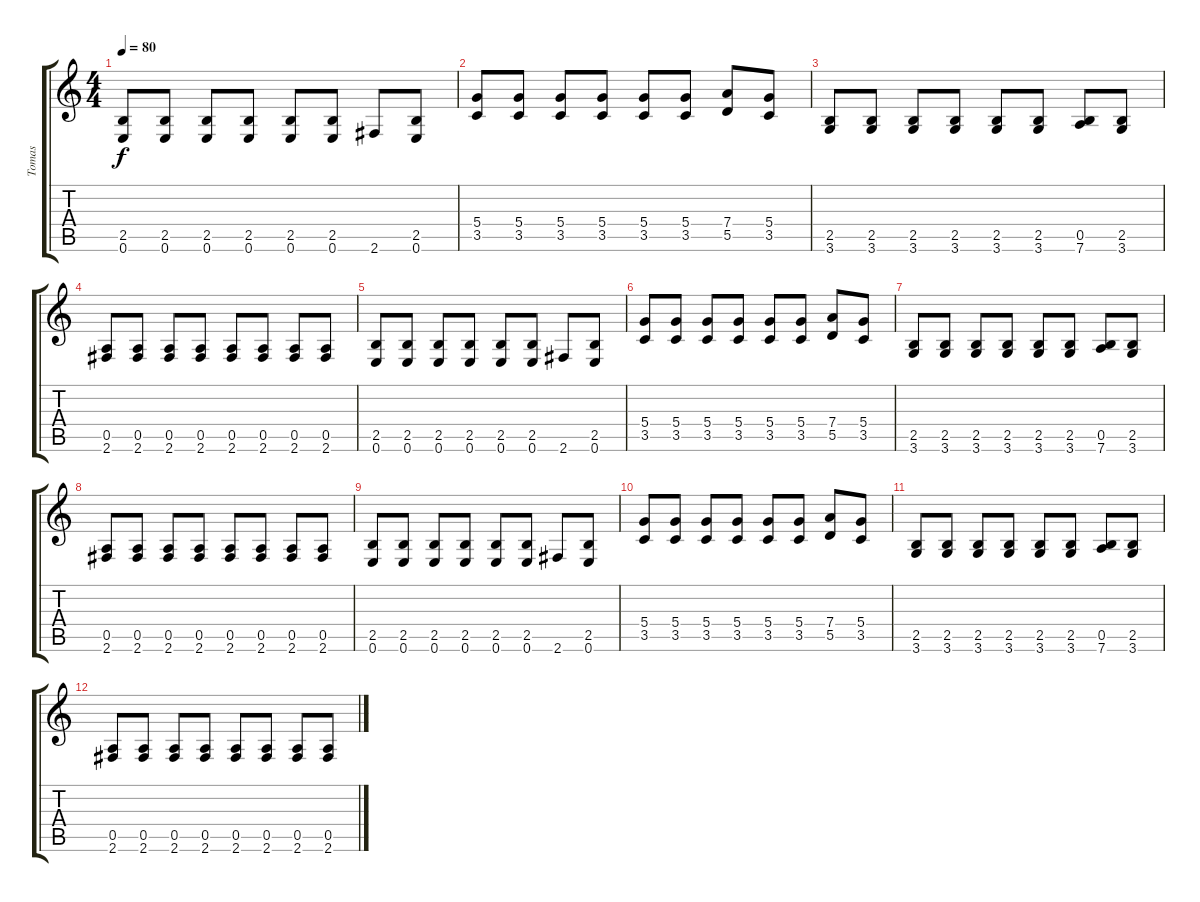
\track ("Tomas" "Tomas") {instrument distortionguitar}
\staff {score tabs}
\tuning (E4 B3 G3 D3 A2 E2) {hide}
\ts (4 4)
\tempo 80
\clef g2
\ks c
(2.5 0.6).8{dy f} (2.5 0.6).8 (2.5 0.6).8 (2.5 0.6).8 (2.5 0.6).8 (2.5 0.6).8 2.6.8 (2.5 0.6).8 |
(5.4 3.5).8 (5.4 3.5).8 (5.4 3.5).8 (5.4 3.5).8 (5.4 3.5).8 (5.4 3.5).8 (7.4 5.5).8 (5.4 3.5).8 |
(2.5 3.6).8 (2.5 3.6).8 (2.5 3.6).8 (2.5 3.6).8 (2.5 3.6).8 (2.5 3.6).8 (0.5 7.6).8 (2.5 3.6).8 |
(0.5 2.6).8 (0.5 2.6).8 (0.5 2.6).8 (0.5 2.6).8 (0.5 2.6).8 (0.5 2.6).8 (0.5 2.6).8 (0.5 2.6).8 |
(2.5 0.6).8 (2.5 0.6).8 (2.5 0.6).8 (2.5 0.6).8 (2.5 0.6).8 (2.5 0.6).8 2.6.8 (2.5 0.6).8 |
(5.4 3.5).8 (5.4 3.5).8 (5.4 3.5).8 (5.4 3.5).8 (5.4 3.5).8 (5.4 3.5).8 (7.4 5.5).8 (5.4 3.5).8 |
(2.5 3.6).8 (2.5 3.6).8 (2.5 3.6).8 (2.5 3.6).8 (2.5 3.6).8 (2.5 3.6).8 (0.5 7.6).8 (2.5 3.6).8 |
(0.5 2.6).8 (0.5 2.6).8 (0.5 2.6).8 (0.5 2.6).8 (0.5 2.6).8 (0.5 2.6).8 (0.5 2.6).8 (0.5 2.6).8 |
(2.5 0.6).8 (2.5 0.6).8 (2.5 0.6).8 (2.5 0.6).8 (2.5 0.6).8 (2.5 0.6).8 2.6.8 (2.5 0.6).8 |
(5.4 3.5).8 (5.4 3.5).8 (5.4 3.5).8 (5.4 3.5).8 (5.4 3.5).8 (5.4 3.5).8 (7.4 5.5).8 (5.4 3.5).8 |
(2.5 3.6).8 (2.5 3.6).8 (2.5 3.6).8 (2.5 3.6).8 (2.5 3.6).8 (2.5 3.6).8 (0.5 7.6).8 (2.5 3.6).8 |
(0.5 2.6).8 (0.5 2.6).8 (0.5 2.6).8 (0.5 2.6).8 (0.5 2.6).8 (0.5 2.6).8 (0.5 2.6).8 (0.5 2.6).8
